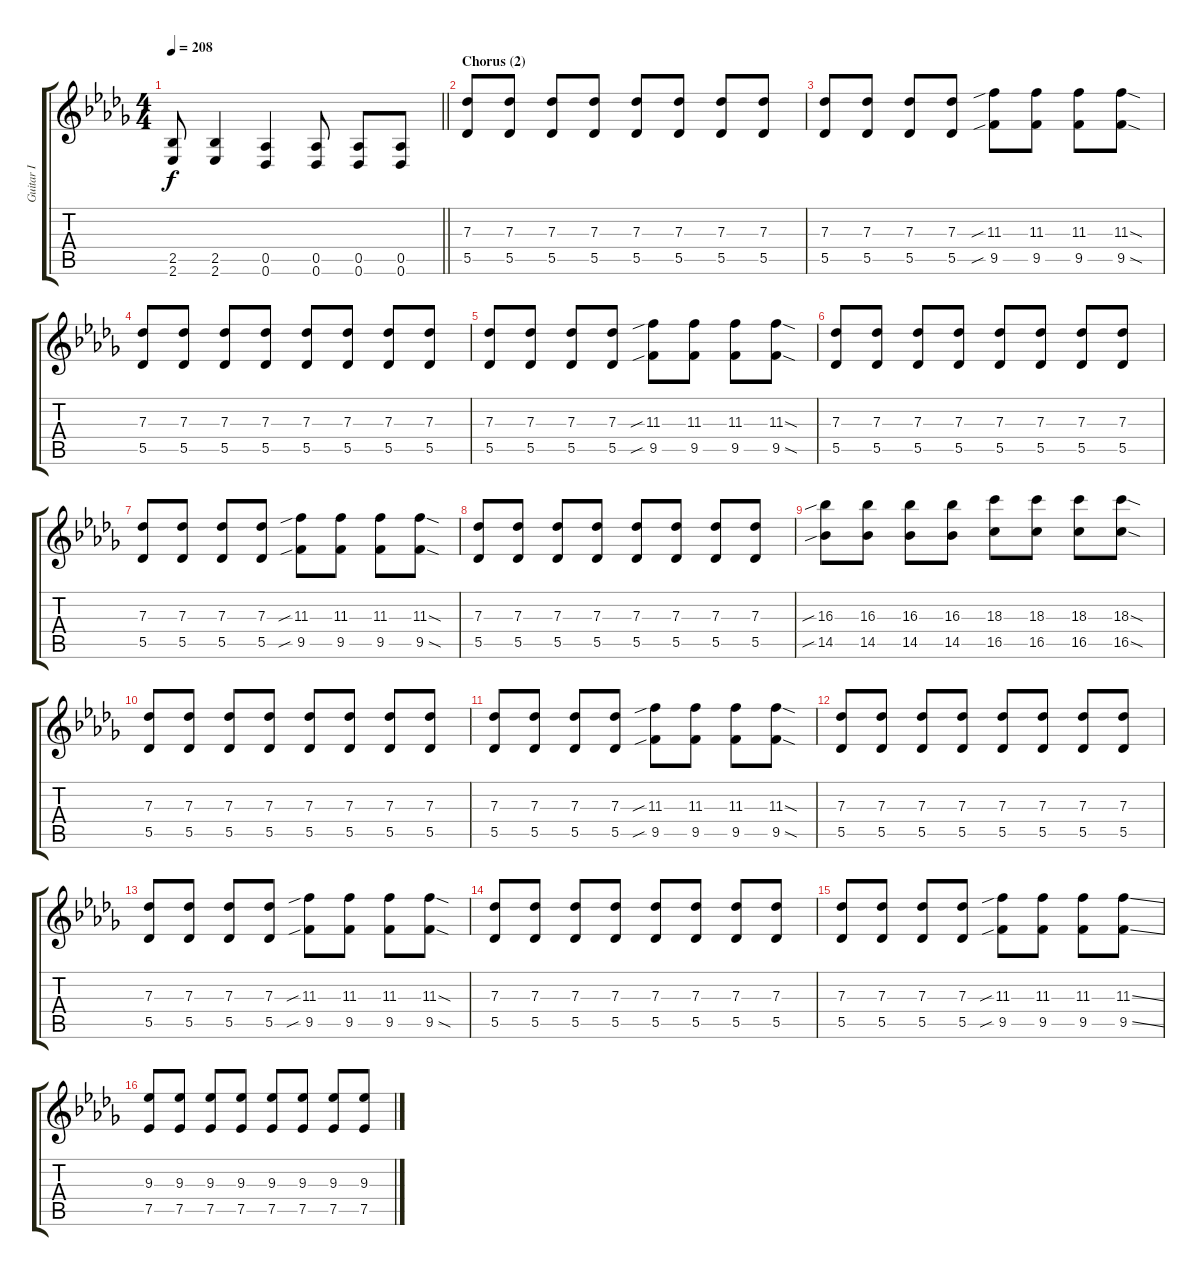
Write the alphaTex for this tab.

\track ("Guitar I" "Guitar I") {instrument distortionguitar}
\staff {score tabs}
\tuning (Eb4 Bb3 Gb3 Db3 Ab2 Db2) {hide}
\ts (4 4)
\tempo 208
\clef g2
\barLineRight lightlight
\ks db
(2.5{t} 2.6{t}).8{dy f} (2.5 2.6).4 (0.5 0.6).4 (0.5 0.6).8 (0.5 0.6).8 (0.5 0.6).8 |
\section ("" "Chorus (2)")
(7.3 5.5).8 (7.3 5.5).8 (7.3 5.5).8 (7.3 5.5).8 (7.3 5.5).8 (7.3 5.5).8 (7.3 5.5).8 (7.3 5.5).8 |
(7.3 5.5).8 (7.3 5.5).8 (7.3 5.5).8 (7.3 5.5).8 (11.3{sib} 9.5{sib}).8 (11.3 9.5).8 (11.3 9.5).8 (11.3{sod} 9.5{sod}).8 |
(7.3 5.5).8 (7.3 5.5).8 (7.3 5.5).8 (7.3 5.5).8 (7.3 5.5).8 (7.3 5.5).8 (7.3 5.5).8 (7.3 5.5).8 |
(7.3 5.5).8 (7.3 5.5).8 (7.3 5.5).8 (7.3 5.5).8 (11.3{sib} 9.5{sib}).8 (11.3 9.5).8 (11.3 9.5).8 (11.3{sod} 9.5{sod}).8 |
(7.3 5.5).8 (7.3 5.5).8 (7.3 5.5).8 (7.3 5.5).8 (7.3 5.5).8 (7.3 5.5).8 (7.3 5.5).8 (7.3 5.5).8 |
(7.3 5.5).8 (7.3 5.5).8 (7.3 5.5).8 (7.3 5.5).8 (11.3{sib} 9.5{sib}).8 (11.3 9.5).8 (11.3 9.5).8 (11.3{sod} 9.5{sod}).8 |
(7.3 5.5).8 (7.3 5.5).8 (7.3 5.5).8 (7.3 5.5).8 (7.3 5.5).8 (7.3 5.5).8 (7.3 5.5).8 (7.3 5.5).8 |
(16.3{sib} 14.5{sib}).8 (16.3 14.5).8 (16.3 14.5).8 (16.3 14.5).8 (18.3 16.5).8 (18.3 16.5).8 (18.3 16.5).8 (18.3{sod} 16.5{sod}).8 |
(7.3 5.5).8 (7.3 5.5).8 (7.3 5.5).8 (7.3 5.5).8 (7.3 5.5).8 (7.3 5.5).8 (7.3 5.5).8 (7.3 5.5).8 |
(7.3 5.5).8 (7.3 5.5).8 (7.3 5.5).8 (7.3 5.5).8 (11.3{sib} 9.5{sib}).8 (11.3 9.5).8 (11.3 9.5).8 (11.3{sod} 9.5{sod}).8 |
(7.3 5.5).8 (7.3 5.5).8 (7.3 5.5).8 (7.3 5.5).8 (7.3 5.5).8 (7.3 5.5).8 (7.3 5.5).8 (7.3 5.5).8 |
(7.3 5.5).8 (7.3 5.5).8 (7.3 5.5).8 (7.3 5.5).8 (11.3{sib} 9.5{sib}).8 (11.3 9.5).8 (11.3 9.5).8 (11.3{sod} 9.5{sod}).8 |
(7.3 5.5).8 (7.3 5.5).8 (7.3 5.5).8 (7.3 5.5).8 (7.3 5.5).8 (7.3 5.5).8 (7.3 5.5).8 (7.3 5.5).8 |
(7.3 5.5).8 (7.3 5.5).8 (7.3 5.5).8 (7.3 5.5).8 (11.3{sib} 9.5{sib}).8 (11.3 9.5).8 (11.3 9.5).8 (11.3{ss} 9.5{ss}).8 |
(9.3 7.5).8 (9.3 7.5).8 (9.3 7.5).8 (9.3 7.5).8 (9.3 7.5).8 (9.3 7.5).8 (9.3 7.5).8 (9.3 7.5).8
